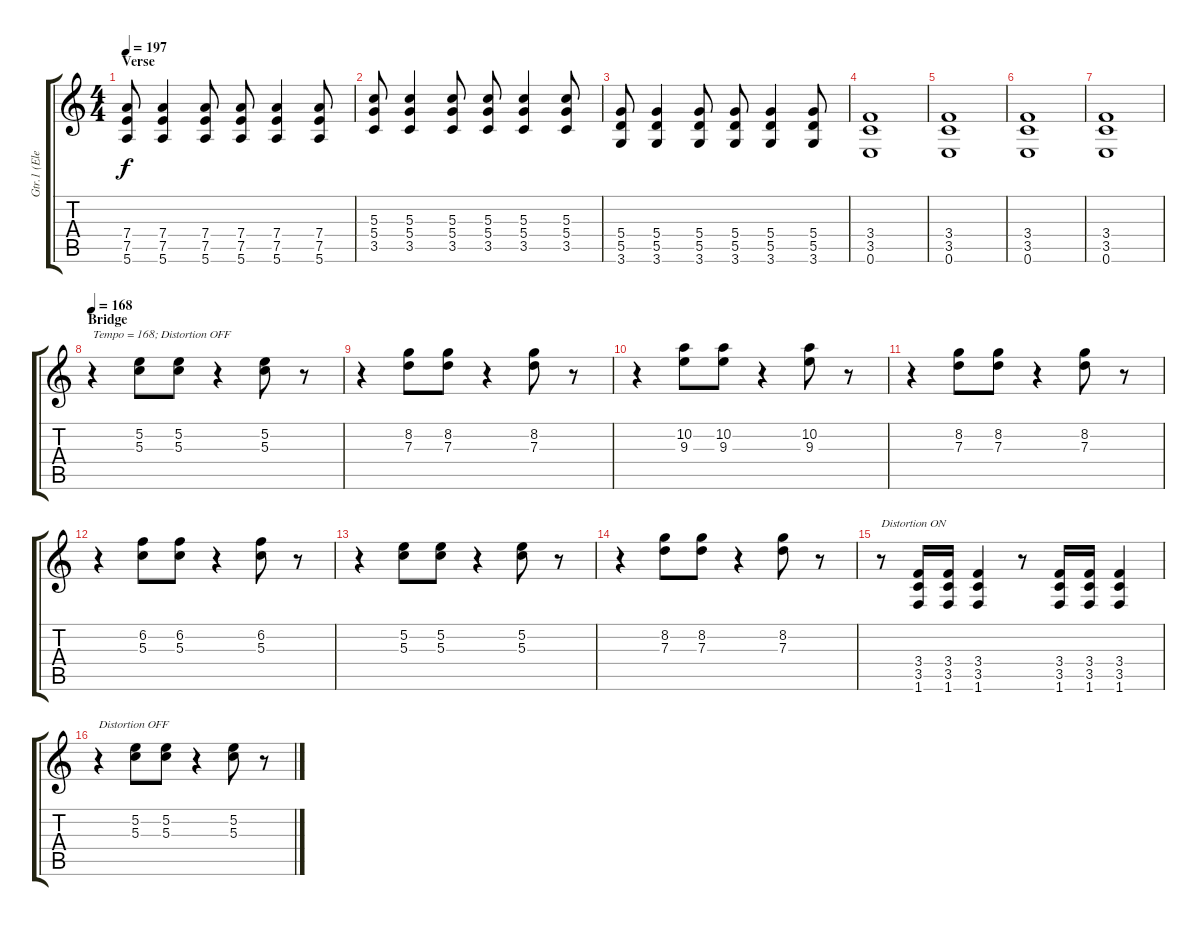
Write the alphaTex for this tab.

\track ("Gtr.1 (Electric)" "Gtr.1 (Ele") {instrument overdrivenguitar}
\staff {score tabs}
\tuning (E4 B3 G3 D3 A2 E2) {hide}
\ts (4 4)
\section ("" "Verse")
\tempo 197
\clef g2
\ks c
(7.4 7.5 5.6).8{dy f} (7.4 7.5 5.6).4 (7.4 7.5 5.6).8 (7.4 7.5 5.6).8 (7.4 7.5 5.6).4 (7.4 7.5 5.6).8 |
(5.3 5.4 3.5).8 (5.3 5.4 3.5).4 (5.3 5.4 3.5).8 (5.3 5.4 3.5).8 (5.3 5.4 3.5).4 (5.3 5.4 3.5).8 |
(5.4 5.5 3.6).8 (5.4 5.5 3.6).4 (5.4 5.5 3.6).8 (5.4 5.5 3.6).8 (5.4 5.5 3.6).4 (5.4 5.5 3.6).8 |
(3.4 3.5 0.6).1 |
(3.4 3.5 0.6).1 |
(3.4 3.5 0.6).1 |
(3.4 3.5 0.6).1 |
\section ("" "Bridge")
\tempo 168
r.4{txt "Tempo = 168; Distortion OFF" instrument electricguitarclean} (5.2 5.3).8 (5.2 5.3).8 r.4 (5.2 5.3).8 r.8 |
r.4 (8.2 7.3).8 (8.2 7.3).8 r.4 (8.2 7.3).8 r.8 |
r.4 (10.2 9.3).8 (10.2 9.3).8 r.4 (10.2 9.3).8 r.8 |
r.4 (8.2 7.3).8 (8.2 7.3).8 r.4 (8.2 7.3).8 r.8 |
r.4 (6.2 5.3).8 (6.2 5.3).8 r.4 (6.2 5.3).8 r.8 |
r.4 (5.2 5.3).8 (5.2 5.3).8 r.4 (5.2 5.3).8 r.8 |
r.4 (8.2 7.3).8 (8.2 7.3).8 r.4 (8.2 7.3).8 r.8 |
r.8{txt "Distortion ON" instrument overdrivenguitar} (3.4 3.5 1.6).16 (3.4 3.5 1.6).16 (3.4 3.5 1.6).4 r.8 (3.4 3.5 1.6).16 (3.4 3.5 1.6).16 (3.4 3.5 1.6).4 |
r.4{txt "Distortion OFF" instrument electricguitarclean} (5.2 5.3).8 (5.2 5.3).8 r.4 (5.2 5.3).8 r.8
